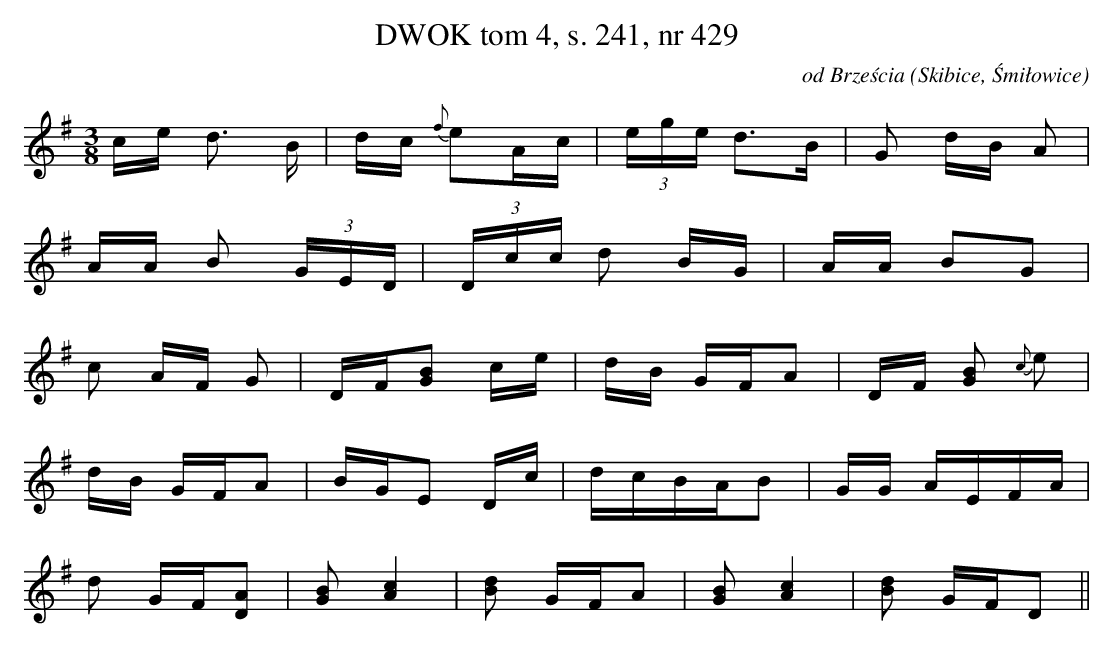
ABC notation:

X:1
T: DWOK tom 4, s. 241, nr 429
O: od Brześcia (Skibice, Śmiłowice)
L: 1/16
M: 3/8
K: G
ce d3 B | dc {f}e2Ac | (3ege d3B | G2 dB A2 |
AA B2 (3GED|(3Dcc d2 BG | AA B2G2 |
c2 AF G2 | DF[G2B2] ce | dB GFA2 | DF [G2B2] {c} e2 |
dB GFA2 | BGE2 Dc | dcBAB2 | GG AEFA |
d2 GF[D2A2] | [G2B2] [A4c4] | [B2d2] GFA2 | [G2B2] [A4c4] | [B2d2] GFD2 ||
